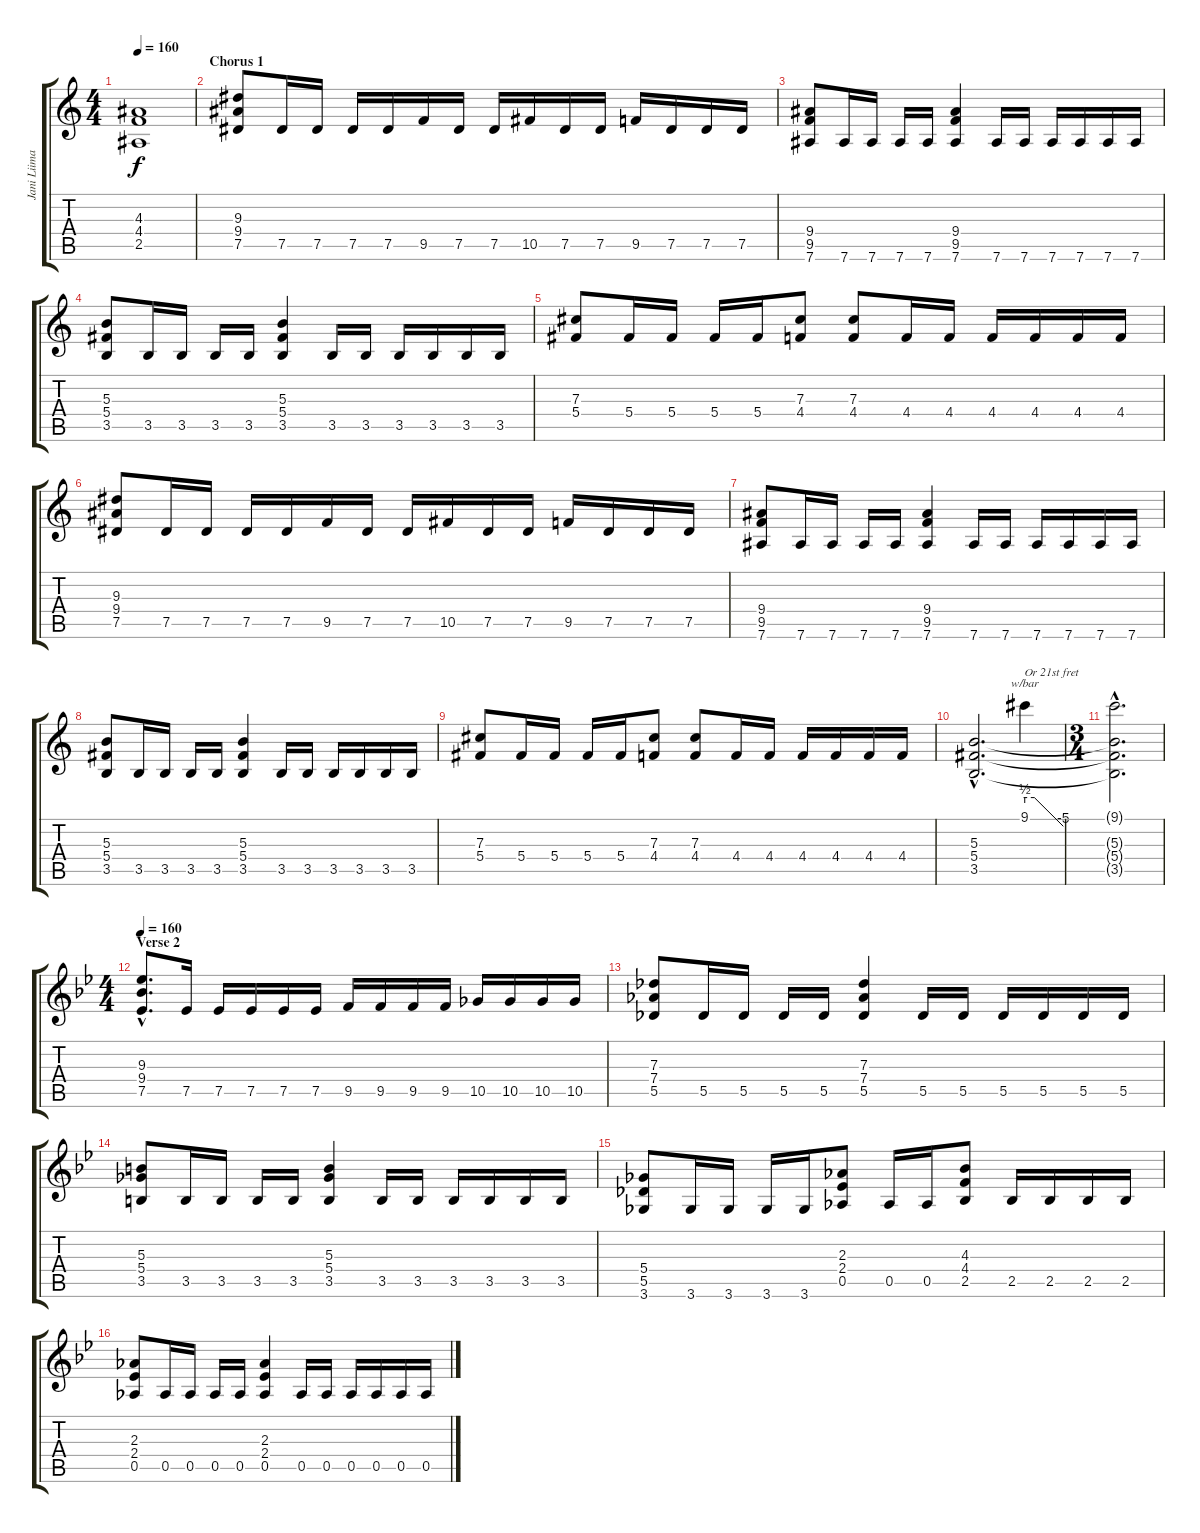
\track ("Jani Liimatainen 2" "Jani Liima") {instrument distortionguitar}
\staff {score tabs}
\tuning (Eb4 Bb3 Gb3 Db3 Ab2 Eb2) {hide}
\ts (4 4)
\tempo 160
\clef g2
\ks c
(4.3 4.4 2.5).1{dy f} |
\section ("" "Chorus 1")
(9.3 9.4 7.5).8 7.5.16 7.5.16 7.5.16 7.5.16 9.5.16 7.5.16 7.5.16 10.5.16 7.5.16 7.5.16 9.5.16 7.5.16 7.5.16 7.5.16 |
(9.4 9.5 7.6).8 7.6.16 7.6.16 7.6.16 7.6.16 (9.4 9.5 7.6).4 7.6.16 7.6.16 7.6.16 7.6.16 7.6.16 7.6.16 |
(5.3 5.4 3.5).8 3.5.16 3.5.16 3.5.16 3.5.16 (5.3 5.4 3.5).4 3.5.16 3.5.16 3.5.16 3.5.16 3.5.16 3.5.16 |
(7.3 5.4).8 5.4.16 5.4.16 5.4.16 5.4.16 (7.3 4.4).8 (7.3 4.4).8 4.4.16 4.4.16 4.4.16 4.4.16 4.4.16 4.4.16 |
(9.3 9.4 7.5).8 7.5.16 7.5.16 7.5.16 7.5.16 9.5.16 7.5.16 7.5.16 10.5.16 7.5.16 7.5.16 9.5.16 7.5.16 7.5.16 7.5.16 |
(9.4 9.5 7.6).8 7.6.16 7.6.16 7.6.16 7.6.16 (9.4 9.5 7.6).4 7.6.16 7.6.16 7.6.16 7.6.16 7.6.16 7.6.16 |
(5.3 5.4 3.5).8 3.5.16 3.5.16 3.5.16 3.5.16 (5.3 5.4 3.5).4 3.5.16 3.5.16 3.5.16 3.5.16 3.5.16 3.5.16 |
(7.3 5.4).8 5.4.16 5.4.16 5.4.16 5.4.16 (7.3 4.4).8 (7.3 4.4).8 4.4.16 4.4.16 4.4.16 4.4.16 4.4.16 4.4.16 |
(5.3{hac} 5.4{hac} 3.5{hac}).2{d} 9.1.4{tbe (custom default 0 2 15 2 60 -20) txt "Or 21st fret" instrument guitarharmonics} |
\ts (3 4)
(9.1{hac t} 5.3{hac t} 5.4{hac t} 3.5{hac t}).2{d} |
\ts (4 4)
\section ("" "Verse 2")
\tempo 160
\ks gminor
(9.3{hac} 9.4{hac} 7.5{hac}).8{d instrument distortionguitar} 7.5.16 7.5.16 7.5.16 7.5.16 7.5.16 9.5.16 9.5.16 9.5.16 9.5.16 10.5.16 10.5.16 10.5.16 10.5.16 |
(7.3 7.4 5.5).8 5.5.16 5.5.16 5.5.16 5.5.16 (7.3 7.4 5.5).4 5.5.16 5.5.16 5.5.16 5.5.16 5.5.16 5.5.16 |
(5.3 5.4 3.5).8 3.5.16 3.5.16 3.5.16 3.5.16 (5.3 5.4 3.5).4 3.5.16 3.5.16 3.5.16 3.5.16 3.5.16 3.5.16 |
(5.4 5.5 3.6).8 3.6.16 3.6.16 3.6.16 3.6.16 (2.3 2.4 0.5).8 0.5.16 0.5.16 (4.3 4.4 2.5).8 2.5.16 2.5.16 2.5.16 2.5.16 |
(2.3 2.4 0.5).8 0.5.16 0.5.16 0.5.16 0.5.16 (2.3 2.4 0.5).4 0.5.16 0.5.16 0.5.16 0.5.16 0.5.16 0.5.16
